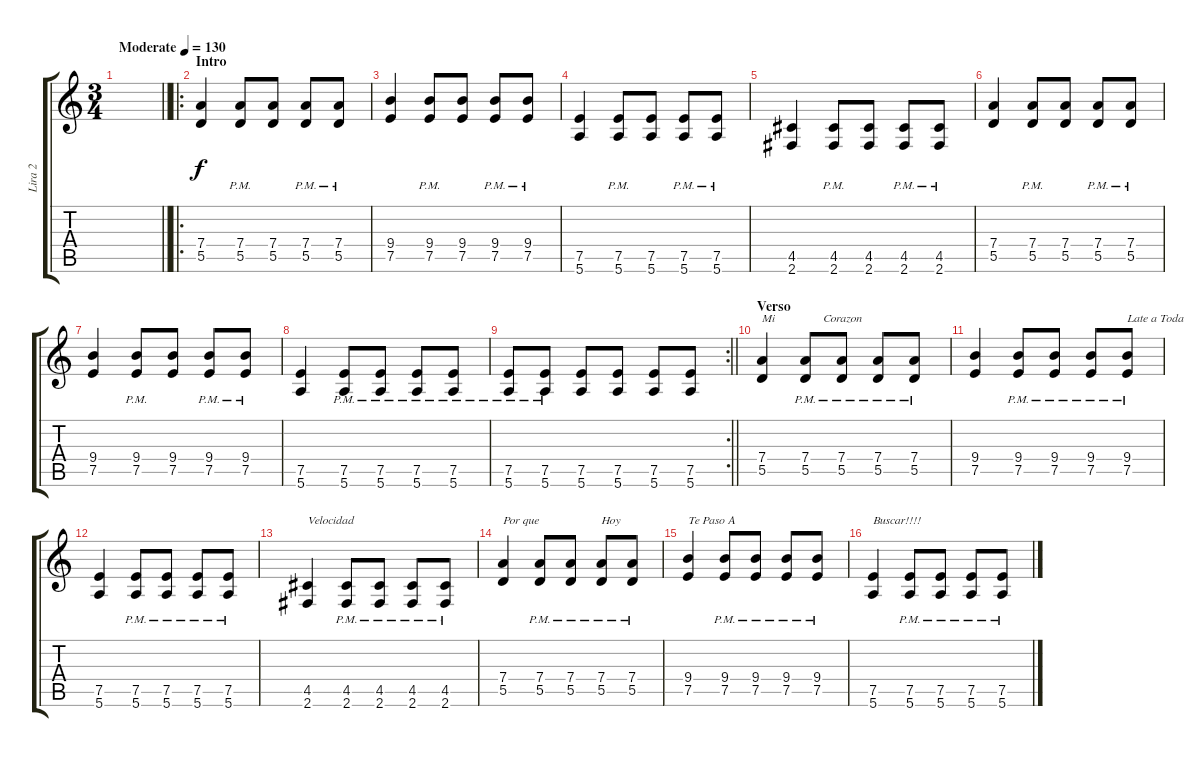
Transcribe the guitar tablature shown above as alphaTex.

\track ("Lira 2" "Lira 2") {instrument distortionguitar}
\staff {score tabs}
\tuning (E4 B3 G3 D3 A2 E2) {hide}
\ts (3 4)
\section ("" "")
\tempo (130 "Moderate")
\clef g2
\barLineRight lightlight
\ks c
|
\ro
\section ("" "Intro")
(7.4 5.5).4 (7.4{pm} 5.5{pm}).8 (7.4 5.5).8 (7.4{pm} 5.5{pm}).8 (7.4{pm} 5.5{pm}).8 |
(9.4 7.5).4 (9.4{pm} 7.5{pm}).8 (9.4 7.5).8 (9.4{pm} 7.5{pm}).8 (9.4{pm} 7.5{pm}).8 |
(7.5 5.6).4 (7.5{pm} 5.6{pm}).8 (7.5 5.6).8 (7.5{pm} 5.6{pm}).8 (7.5{pm} 5.6{pm}).8 |
(4.5 2.6).4 (4.5{pm} 2.6{pm}).8 (4.5 2.6).8 (4.5{pm} 2.6{pm}).8 (4.5{pm} 2.6{pm}).8 |
(7.4 5.5).4 (7.4{pm} 5.5{pm}).8 (7.4 5.5).8 (7.4{pm} 5.5{pm}).8 (7.4{pm} 5.5{pm}).8 |
(9.4 7.5).4 (9.4{pm} 7.5{pm}).8 (9.4 7.5).8 (9.4{pm} 7.5{pm}).8 (9.4{pm} 7.5{pm}).8 |
(7.5 5.6).4 (7.5{pm} 5.6{pm}).8 (7.5{pm} 5.6{pm}).8 (7.5{pm} 5.6{pm}).8 (7.5 5.6{pm}).8 |
\rc 2
\barLineRight lightlight
(7.5 5.6{pm}).8 (7.5 5.6{pm}).8 (7.5 5.6).8 (7.5 5.6).8 (7.5 5.6).8 (7.5 5.6).8 |
\section ("" "Verso ")
(7.4 5.5).4{txt "Mi"} (7.4{pm} 5.5{pm}).8{txt "      Corazon"} (7.4{pm} 5.5{pm}).8 (7.4{pm} 5.5{pm}).8 (7.4{pm} 5.5{pm}).8 |
(9.4 7.5).4 (9.4{pm} 7.5{pm}).8 (9.4{pm} 7.5{pm}).8 (9.4{pm} 7.5{pm}).8 (9.4{pm} 7.5{pm}).8{txt "Late a Toda"} |
(7.5 5.6).4 (7.5{pm} 5.6{pm}).8 (7.5{pm} 5.6{pm}).8 (7.5{pm} 5.6{pm}).8 (7.5{pm} 5.6{pm}).8 |
(4.5 2.6).4{txt "Velocidad"} (4.5{pm} 2.6{pm}).8 (4.5{pm} 2.6{pm}).8 (4.5{pm} 2.6{pm}).8 (4.5{pm} 2.6{pm}).8 |
(7.4 5.5).4{txt "Por que"} (7.4{pm} 5.5{pm}).8 (7.4{pm} 5.5{pm}).8 (7.4{pm} 5.5{pm}).8{txt "Hoy"} (7.4{pm} 5.5{pm}).8 |
(9.4 7.5).4{txt "Te Paso A"} (9.4{pm} 7.5{pm}).8 (9.4{pm} 7.5{pm}).8 (9.4{pm} 7.5{pm}).8 (9.4{pm} 7.5{pm}).8 |
(7.5 5.6).4{txt "Buscar!!!!"} (7.5{pm} 5.6{pm}).8 (7.5{pm} 5.6{pm}).8 (7.5{pm} 5.6{pm}).8 (7.5 5.6{pm}).8
